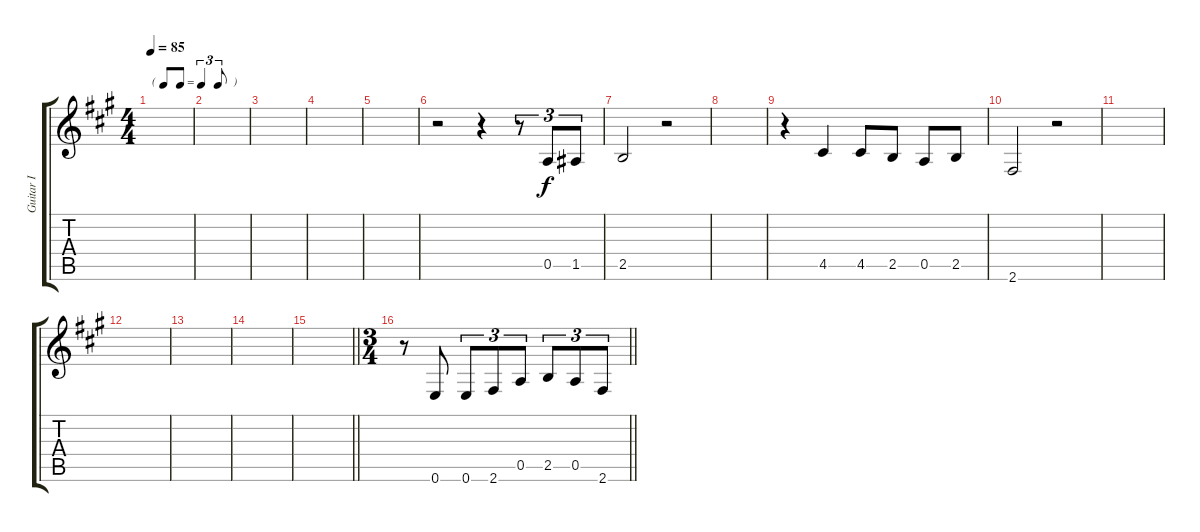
\track ("Guitar I" "Guitar I") {instrument electricguitarjazz}
\staff {score tabs}
\tuning (E4 B3 G3 D3 A2 E2) {hide}
\ts (4 4)
\tf triplet8th
\tempo 85
\clef g2
\ks a
|
|
|
|
|
r.2 r.4 r.8{tu (3 2)} 0.5.8{tu (3 2)} 1.5.8{tu (3 2)} |
2.5.2 r.2 |
|
r.4 4.5.4 4.5.8 2.5.8 0.5.8 2.5.8 |
2.6.2 r.2 |
|
|
|
|
\barLineRight lightlight
|
\ts (3 4)
\barLineRight lightlight
r.8 0.6.8 0.6.8{tu (3 2)} 2.6.8{tu (3 2)} 0.5.8{tu (3 2)} 2.5.8{tu (3 2)} 0.5.8{tu (3 2)} 2.6.8{tu (3 2)}
